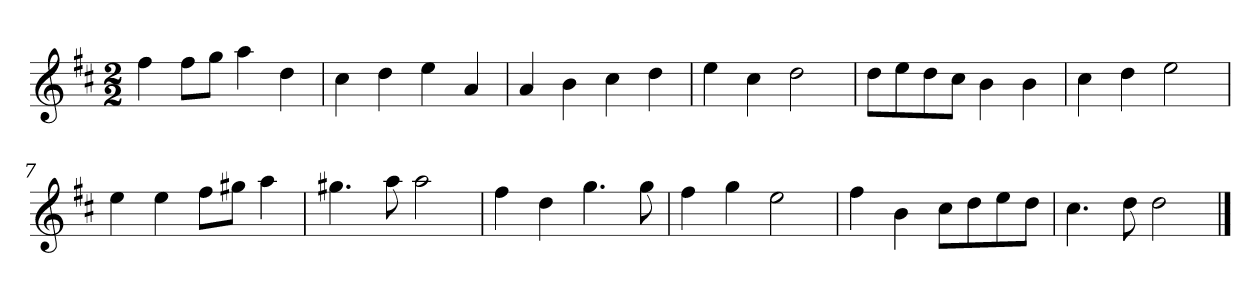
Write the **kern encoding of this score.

**kern
*part1
*staff1
*k[f#c#]
*M2/2
*MM120
=1
4ff#
8ff#L
8ggJ
4aa
4dd
=2
4cc#
4dd
4ee
4a
=3
4a
4b
4cc#
4dd
=4
4ee
4cc#
2dd
=5
8ddL
8ee
8dd
8cc#J
4b
4b
=6
4cc#
4dd
2ee
=7
4ee
4ee
8ff#L
8gg#XJ
4aa
=8
4.gg#X
8aa
2aa
=9
4ff#
4dd
4.gg
8gg
=10
4ff#
4gg
2ee
=11
4ff#
4b
8cc#L
8dd
8ee
8ddJ
=12
4.cc#
8dd
2dd
==
*-
